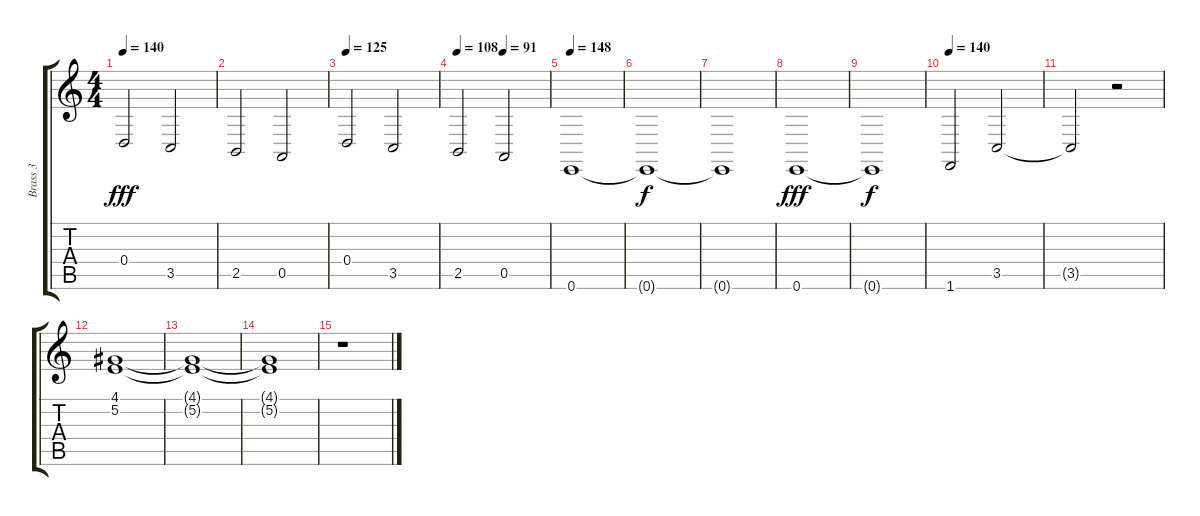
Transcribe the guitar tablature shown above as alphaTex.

\track ("Brass 3" "Brass 3") {instrument synthbrass1}
\staff {score tabs}
\tuning (E4 B3 G3 D3 A2 E2) {hide}
\ts (4 4)
\tempo 140
\clef g2
\ks c
0.4.2{dy fff} 3.5.2 |
2.5.2 0.5.2 |
\tempo 125
0.4.2 3.5.2 |
\tempo 108
\tempo (91 0.5)
2.5.2 0.5.2 |
\tempo 148
0.6.1 |
0.6{t}.1{dy f} |
0.6{t}.1 |
0.6.1{dy fff} |
0.6{t}.1{dy f} |
\tempo 140
1.6.2 3.5.2 |
3.5{t}.2 r.2 |
(4.1 5.2).1 |
(4.1{t} 5.2{t}).1 |
(4.1{t} 5.2{t}).1 |
r.1
